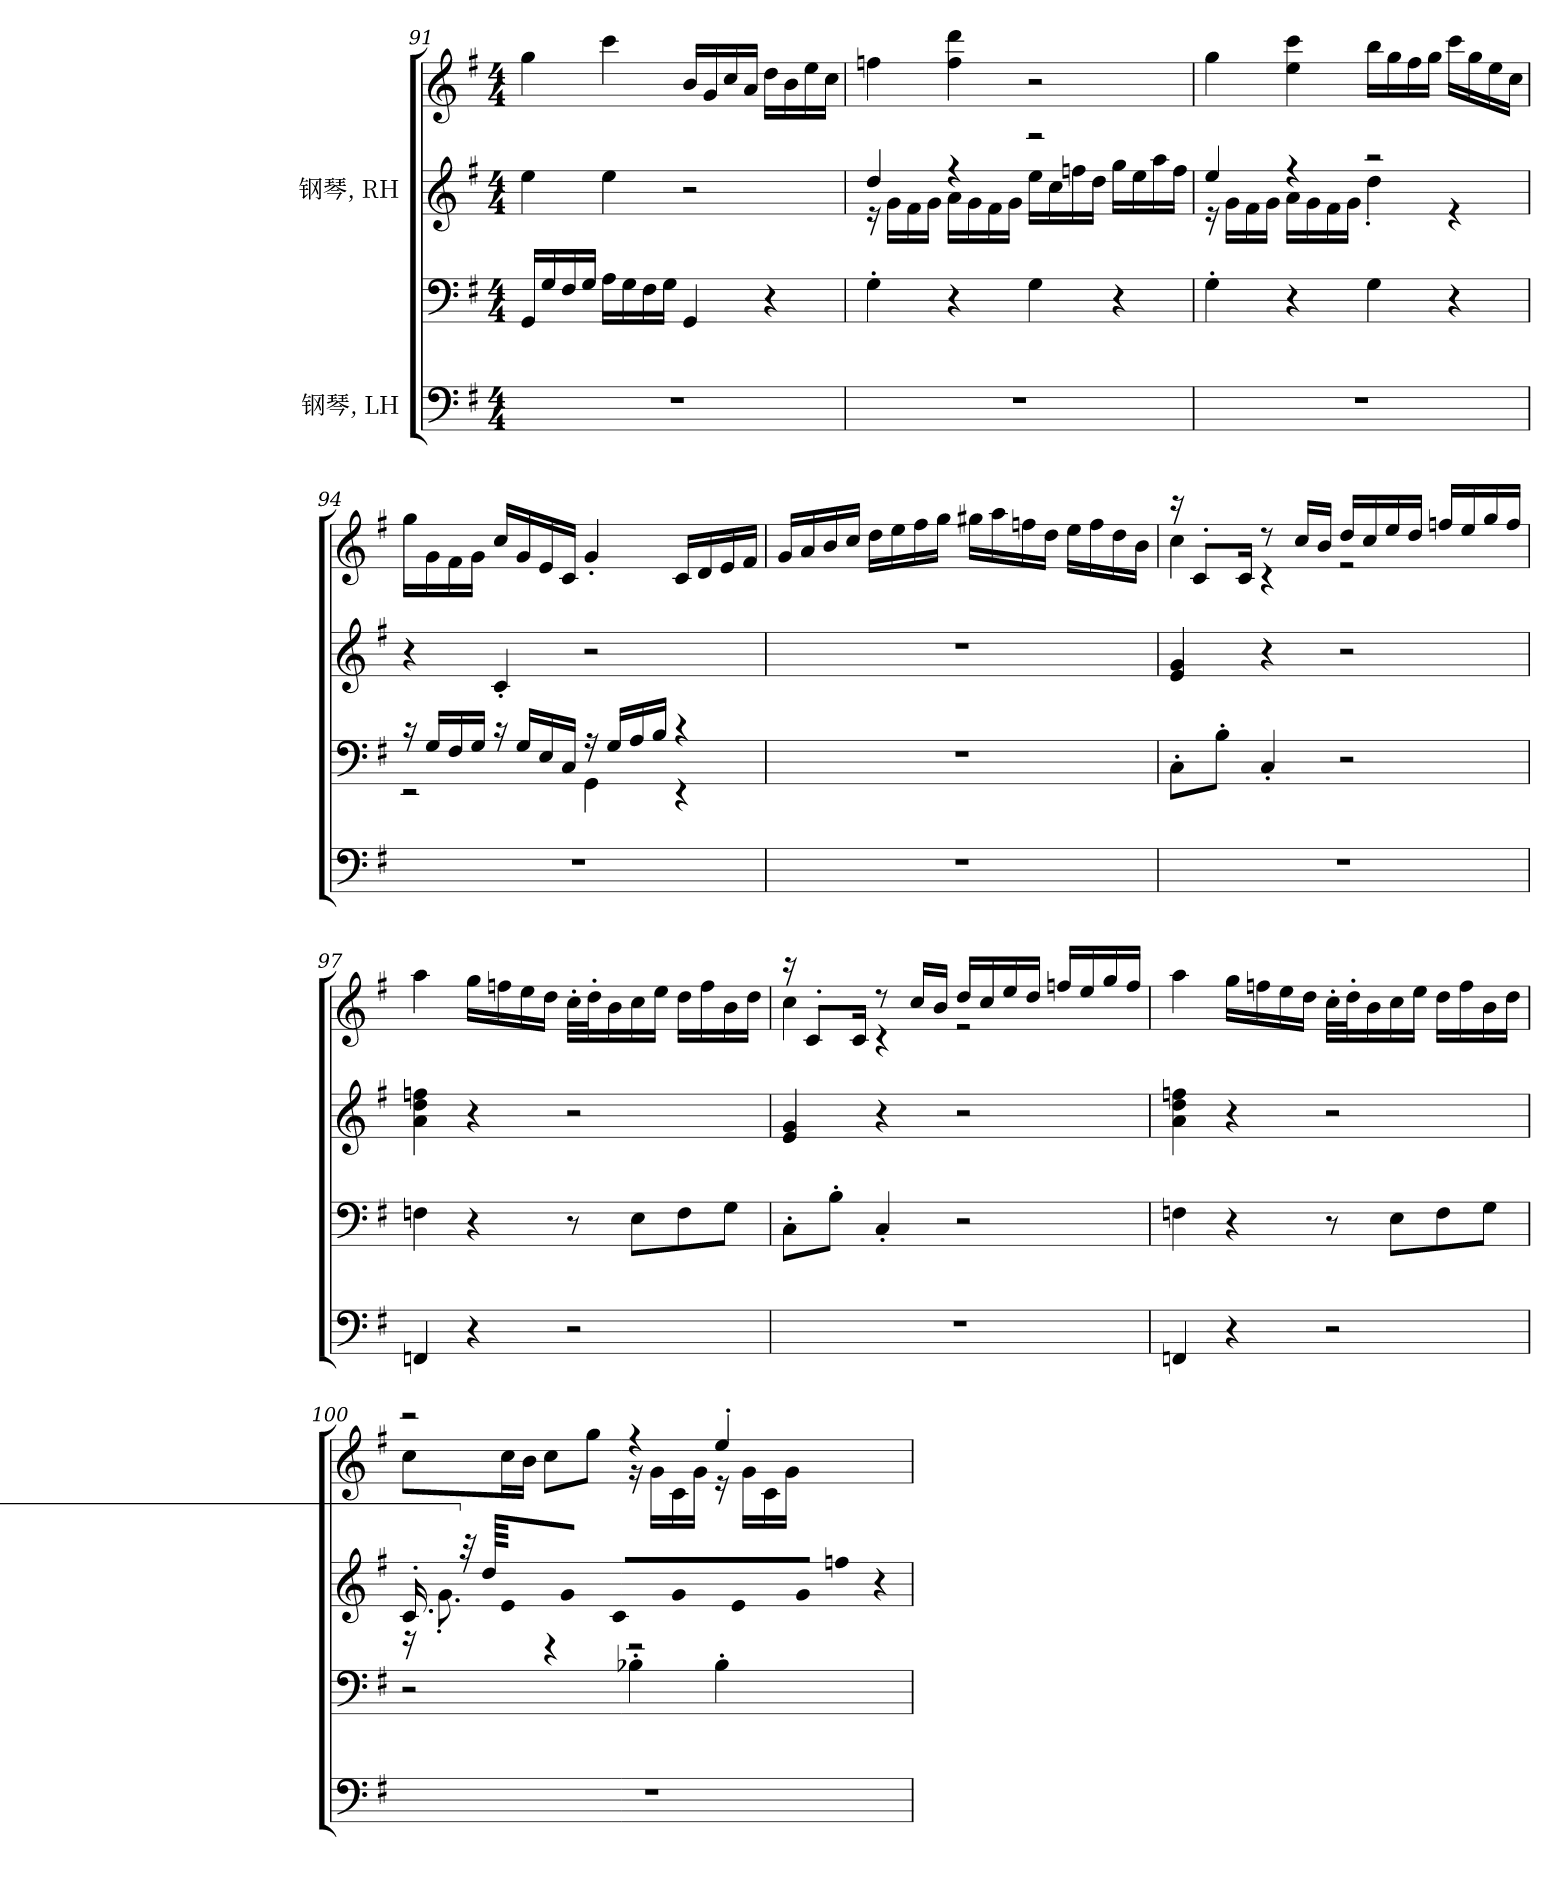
**kern	**kern	**kern	**kern
*part2	*part2	*part1	*part1
*staff4	*staff3	*staff2	*staff1
*I"钢琴, LH	*	*I"钢琴, RH	*
!!LO:LB:g=z
*clefF4	*clefF4	*clefG2	*clefG2
*k[f#]	*k[f#]	*k[f#]	*k[f#]
*M4/4	*M4/4	*M4/4	*M4/4
=91	=91	=91	=91
1r	16GG/LL	4ee\	4gg\
.	16G/	.	.
.	16F#/	.	.
.	16G/JJ	.	.
.	16A\LL	4ee\	4ccc\
.	16G\	.	.
.	16F#\	.	.
.	16G\JJ	.	.
.	4GG/	2r	16b/LL
.	.	.	16g/
.	.	.	16cc/
.	.	.	16a/JJ
.	4r	.	16dd\LL
.	.	.	16b\
.	.	.	16ee\
.	.	.	16cc\JJ
=92	=92	=92	=92
*	*	*^	*
1r	4G'\	4dd/	16r	4ffn\
.	.	.	16g\LL	.
.	.	.	16f#\	.
.	.	.	16g\JJ	.
.	4r	4r	16a\LL	4ff\ 4ddd\
.	.	.	16g\	.
.	.	.	16f#\	.
.	.	.	16g\JJ	.
.	4G\	2r	16ee\LL	2r
.	.	.	16cc\	.
.	.	.	16ffn\	.
.	.	.	16dd\JJ	.
.	4r	.	16gg\LL	.
.	.	.	16ee\	.
.	.	.	16aa\	.
.	.	.	16ff\JJ	.
!!LO:LB:g=z
=93	=93	=93	=93	=93
1r	4G'\	4ee/	16r	4gg\
.	.	.	16g\LL	.
.	.	.	16f#\	.
.	.	.	16g\JJ	.
.	4r	4r	16a\LL	4ee\ 4ccc\
.	.	.	16g\	.
.	.	.	16f#\	.
.	.	.	16g\JJ	.
.	4G\	2r	4dd'\	16bb\LL
.	.	.	.	16gg\
.	.	.	.	16ff#\
.	.	.	.	16gg\JJ
.	4r	.	4r	16ccc\LL
.	.	.	.	16gg\
.	.	.	.	16ee\
.	.	.	.	16cc\JJ
*	*	*v	*v	*
=94	=94	=94	=94
*	*^	*	*
1r	16r	2r	4r	16gg\LL
.	16G/LL	.	.	16g\
.	16F#/	.	.	16f#\
.	16G/JJ	.	.	16g\JJ
.	16r	.	4c'/	16cc/LL
.	16G/LL	.	.	16g/
.	16E/	.	.	16e/
.	16C/JJ	.	.	16c/JJ
.	16r	4GG\	2r	4g'/
.	16G/LL	.	.	.
.	16A/	.	.	.
.	16B/JJ	.	.	.
.	4r	4r	.	16c/LL
.	.	.	.	16d/
.	.	.	.	16e/
.	.	.	.	16f#/JJ
*	*v	*v	*	*
!!LO:PB:g=z
=95	=95	=95	=95
1r	1r	1r	16g/LL
.	.	.	16a/
.	.	.	16b/
.	.	.	16cc/JJ
.	.	.	16dd\LL
.	.	.	16ee\
.	.	.	16ff#\
.	.	.	16gg\JJ
.	.	.	16gg#X\LL
.	.	.	16aa\
.	.	.	16ffn\
.	.	.	16dd\JJ
.	.	.	16ee\LL
.	.	.	16ff\
.	.	.	16dd\
.	.	.	16b\JJ
=96	=96	=96	=96
*	*	*	*^
1r	8C'\L	4e/ 4g/	16r	4cc\
.	.	.	8c'/L	.
.	8B'\J	.	.	.
.	.	.	16c/Jk	.
.	4C'/	4r	8r	4r
.	.	.	16cc/LL	.
.	.	.	16b/JJ	.
.	2r	2r	16dd/LL	2r
.	.	.	16cc/	.
.	.	.	16ee/	.
.	.	.	16dd/JJ	.
.	.	.	16ffn/LL	.
.	.	.	16ee/	.
.	.	.	16gg/	.
.	.	.	16ff/JJ	.
*	*	*	*v	*v
!!LO:LB:g=z
=97	=97	=97	=97
4FFn/	4Fn\	4a\ 4dd\ 4ffn\	4aa\
4r	4r	4r	16gg\LL
.	.	.	16ffn\
.	.	.	16ee\
.	.	.	16dd\JJ
2r	8r	2r	32cc'\LLL
.	.	.	32dd'\J
.	.	.	16b\
.	8E\L	.	16cc\
.	.	.	16ee\JJ
.	8F\	.	16dd\LL
.	.	.	16ff\
.	8G\J	.	16b\
.	.	.	16dd\JJ
=98	=98	=98	=98
*	*	*	*^
1r	8C'\L	4e/ 4g/	16r	4cc\
.	.	.	8c'/L	.
.	8B'\J	.	.	.
.	.	.	16c/Jk	.
.	4C'/	4r	8r	4r
.	.	.	16cc/LL	.
.	.	.	16b/JJ	.
.	2r	2r	16dd/LL	2r
.	.	.	16cc/	.
.	.	.	16ee/	.
.	.	.	16dd/JJ	.
.	.	.	16ffn/LL	.
.	.	.	16ee/	.
.	.	.	16gg/	.
.	.	.	16ff/JJ	.
*	*	*	*v	*v
!!LO:LB:g=z
=99	=99	=99	=99
4FFn/	4Fn\	4a\ 4dd\ 4ffn\	4aa\
4r	4r	4r	16gg\LL
.	.	.	16ffn\
.	.	.	16ee\
.	.	.	16dd\JJ
2r	8r	2r	32cc'\LLL
.	.	.	32dd'\J
.	.	.	16b\
.	8E\L	.	16cc\
.	.	.	16ee\JJ
.	8F\	.	16dd\LL
.	.	.	16ff\
.	8G\J	.	16b\
.	.	.	16dd\JJ
=100	=100	=100	=100
*	*	*^	*^
1r	2r	16.c'/	16r	2r	8cc\L
.	.	.	8.g'\	.	.
.	.	48r	.	.	.
.	.	96dd/KKLL	.	.	.
.	.	16e/	.	.	16cc\L
.	.	16g/JJ	.	.	16b\JJ
.	.	16c/LL	4r	.	8cc\L
.	.	16g/	.	.	.
.	.	16e/	.	.	8gg\J
.	.	16g/JJ	.	.	.
.	4B-X'\	4ffn/	2r	4r	16r
.	.	.	.	.	16g\LL
.	.	.	.	.	16c\
.	.	.	.	.	16g\JJ
.	4B-'\	4r	.	4ee'/	16r
.	.	.	.	.	16g\LL
.	.	.	.	.	16c\
.	.	.	.	.	16g\JJ
*	*	*v	*v	*	*
*	*	*	*v	*v
=	=	=	=
*-	*-	*-	*-
